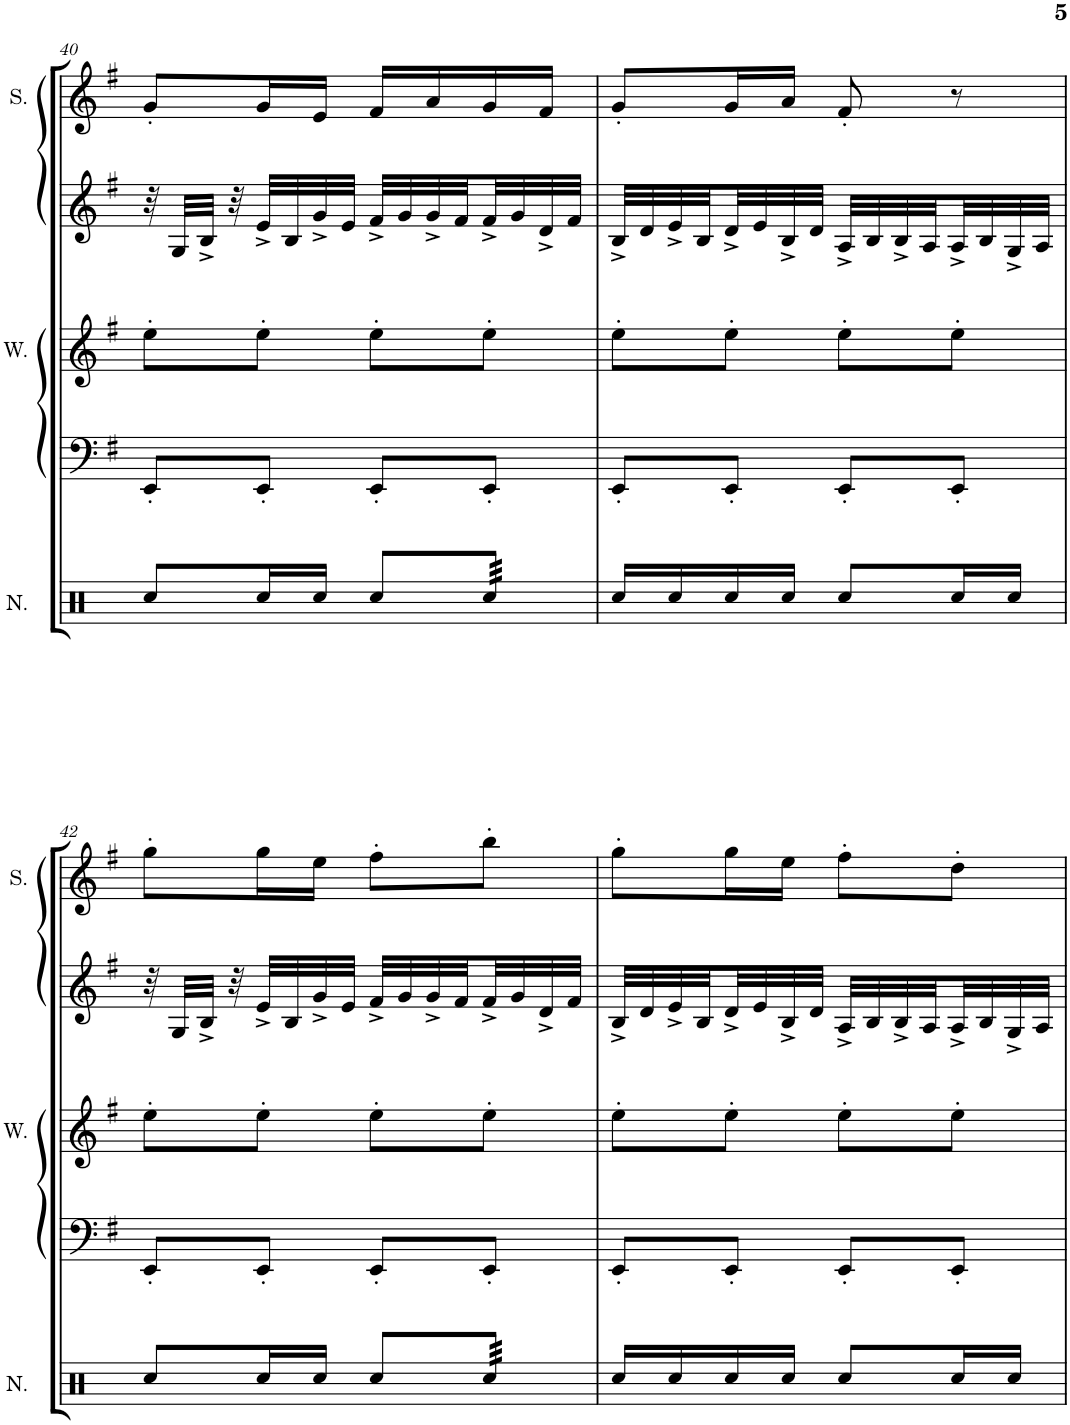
**kern	**kern	**kern	**kern	**kern
*part5	*part4	*part3	*part2	*part1
*staff5	*staff4	*staff3	*staff2	*staff1
*I"Noise	*I"Saw Synthesizer	*I"Wave	*I"Poly Synthesizer	*I"Square
*I'N.	*	*I'W.	*	*I'S.
!!LO:PB:g=z
*clefX	*clefF4	*clefG2	*clefG2	*clefG2
*k[]	*k[f#]	*k[f#]	*k[f#]	*k[f#]
*M2/4	*M2/4	*M2/4	*M2/4	*M2/4
=40	=40	=40	=40	=40
8Rcc/L	8EE'/L	8ee'\L	32r	8g'/L
.	.	.	32G/LLL	.
.	.	.	32B^/JJJ	.
.	.	.	32r	.
16Rcc/L	8EE'/J	8ee'\J	32e^/LLL	16g/L
.	.	.	32B/	.
16Rcc/JJ	.	.	32g^/	16e/JJ
.	.	.	32e/JJJ	.
8Rcc/L	8EE'/L	8ee'\L	32f#^/LLL	16f#/LL
.	.	.	32g/	.
.	.	.	32g^/	16a/
.	.	.	32f#/	.
*tremolo	*	*	*	*
64Rcc/	8EE'/J	8ee'\J	32f#^/	16g/
64Rcc/	.	.	.	.
64Rcc/	.	.	32g/	.
64Rcc/	.	.	.	.
64Rcc/	.	.	32d^/	16f#/JJ
64Rcc/	.	.	.	.
64Rcc/	.	.	32f#/JJJ	.
64Rcc/JJJJ	.	.	.	.
*Xtremolo	*	*	*	*
=41	=41	=41	=41	=41
16Rcc/LL	8EE'/L	8ee'\L	32B^/LLL	8g'/L
.	.	.	32d/	.
16Rcc/	.	.	32e^/	.
.	.	.	32B/	.
16Rcc/	8EE'/J	8ee'\J	32d^/	16g/L
.	.	.	32e/	.
16Rcc/JJ	.	.	32B^/	16a/JJ
.	.	.	32d/JJJ	.
8Rcc/L	8EE'/L	8ee'\L	32A^/LLL	8f#'/
.	.	.	32B/	.
.	.	.	32B^/	.
.	.	.	32A/	.
16Rcc/L	8EE'/J	8ee'\J	32A^/	8r
.	.	.	32B/	.
16Rcc/JJ	.	.	32G^/	.
.	.	.	32A/JJJ	.
!!LO:LB:g=z
=42	=42	=42	=42	=42
8Rcc/L	8EE'/L	8ee'\L	32r	8gg'\L
.	.	.	32G/LLL	.
.	.	.	32B^/JJJ	.
.	.	.	32r	.
16Rcc/L	8EE'/J	8ee'\J	32e^/LLL	16gg\L
.	.	.	32B/	.
16Rcc/JJ	.	.	32g^/	16ee\JJ
.	.	.	32e/JJJ	.
8Rcc/L	8EE'/L	8ee'\L	32f#^/LLL	8ff#'\L
.	.	.	32g/	.
.	.	.	32g^/	.
.	.	.	32f#/	.
*tremolo	*	*	*	*
64Rcc/	8EE'/J	8ee'\J	32f#^/	8bb'\J
64Rcc/	.	.	.	.
64Rcc/	.	.	32g/	.
64Rcc/	.	.	.	.
64Rcc/	.	.	32d^/	.
64Rcc/	.	.	.	.
64Rcc/	.	.	32f#/JJJ	.
64Rcc/JJJJ	.	.	.	.
*Xtremolo	*	*	*	*
=43	=43	=43	=43	=43
16Rcc/LL	8EE'/L	8ee'\L	32B^/LLL	8gg'\L
.	.	.	32d/	.
16Rcc/	.	.	32e^/	.
.	.	.	32B/	.
16Rcc/	8EE'/J	8ee'\J	32d^/	16gg\L
.	.	.	32e/	.
16Rcc/JJ	.	.	32B^/	16ee\JJ
.	.	.	32d/JJJ	.
8Rcc/L	8EE'/L	8ee'\L	32A^/LLL	8ff#'\L
.	.	.	32B/	.
.	.	.	32B^/	.
.	.	.	32A/	.
16Rcc/L	8EE'/J	8ee'\J	32A^/	8dd'\J
.	.	.	32B/	.
16Rcc/JJ	.	.	32G^/	.
.	.	.	32A/JJJ	.
=	=	=	=	=
*-	*-	*-	*-	*-
